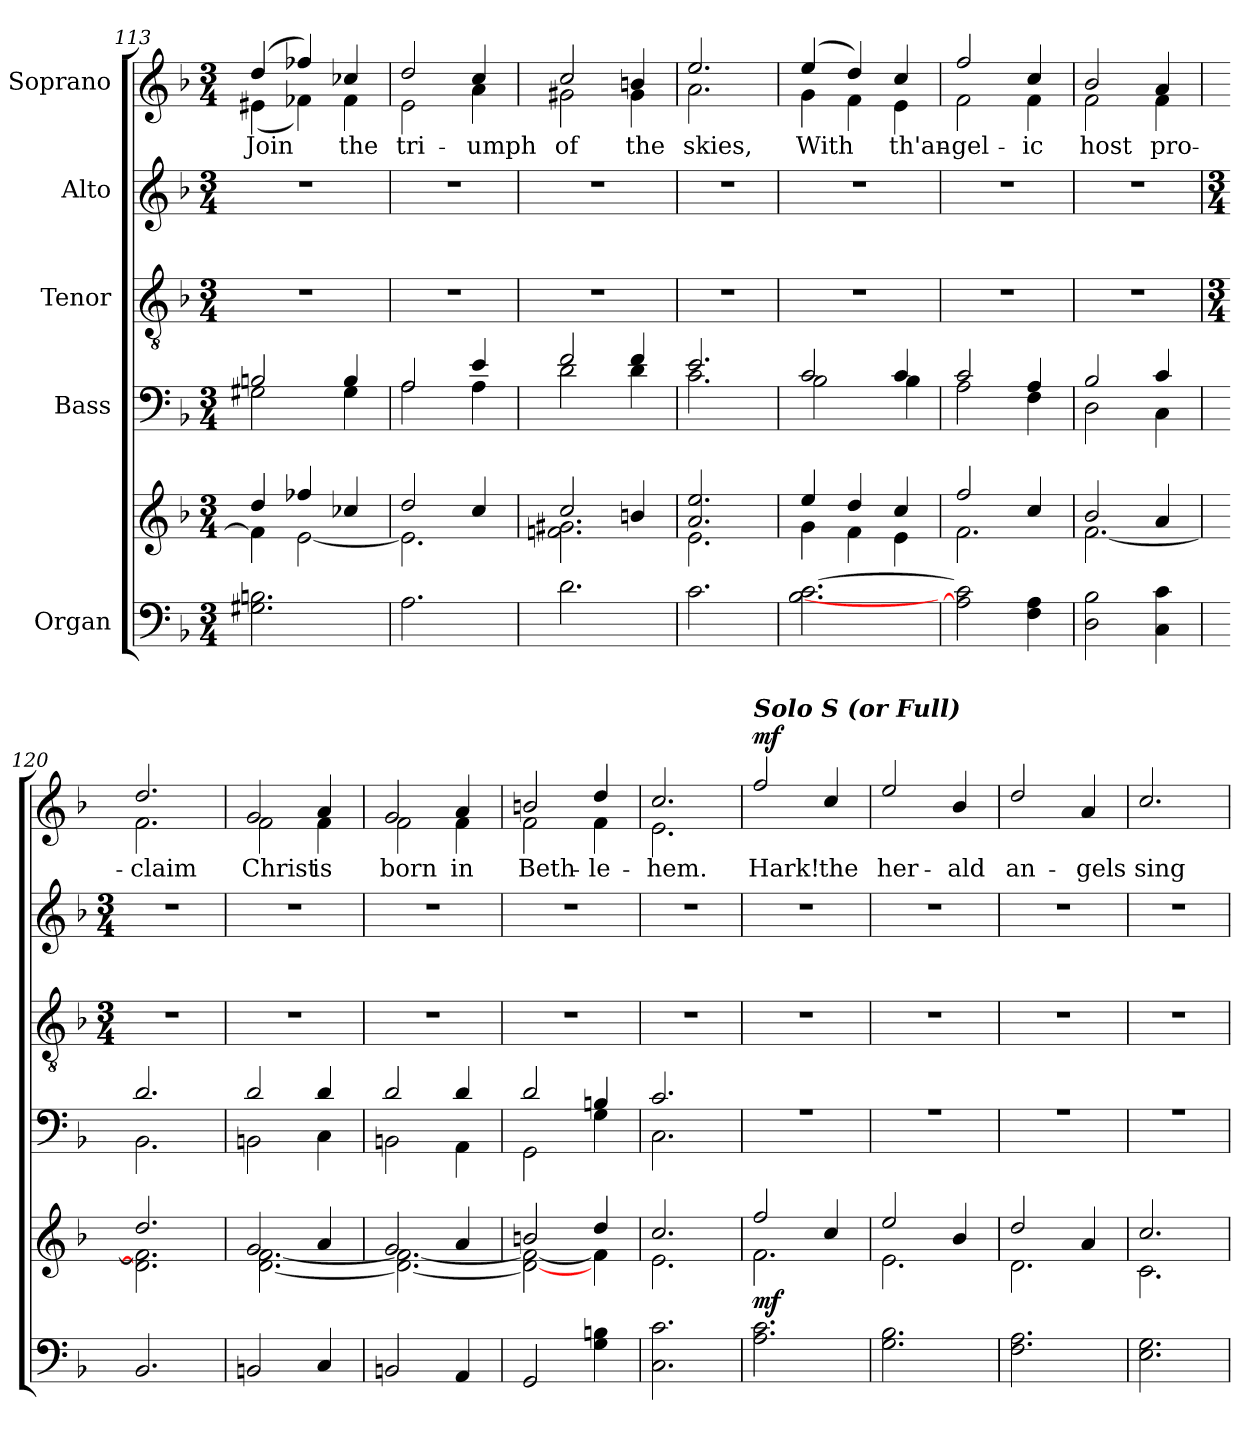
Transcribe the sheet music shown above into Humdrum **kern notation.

**kern	**kern	**dynam	**kern	**kern	**kern	**kern	**text	**dynam
*part5	*part5	*part5	*part4	*part3	*part2	*part1	*part1	*part1
*staff6	*staff5	*staff5/6	*staff4	*staff3	*staff2	*staff1	*staff1	*staff1
*I"Organ	*	*	*I"Bass	*I"Tenor	*I"Alto	*I"Soprano	*	*
*clefF4	*clefG2	*	*clefF4	*clefGv2	*clefG2	*clefG2	*	*
*k[b-]	*k[b-]	*	*k[b-]	*k[b-]	*k[b-]	*k[b-]	*	*
*F:	*F:	*	*F:	*F:	*F:	*F:	*	*
*M3/4	*M3/4	*	*M3/4	*M3/4	*M3/4	*M3/4	*	*
=113	=113	=113	=113	=113	=113	=113	=113	=113
*	*^	*	*^	*	*	*	*	*
!	!	!	!	!	!	!	!	!	!LO:LY:b	!
*	*	*	*	*	*	*	*	*^	*	*
2.G#X 2.Bn	4dd/	4f\]	.	2Bn/	2G#X\	2.r	2.r	(>4dd/	(<4e#X\	Join	.
.	4ff-X/	[2e\	.	.	.	.	.	4ff-X/)	4f-X\)	.	.
!	!	!	!	!	!	!	!	!	!	!LO:LY:b	!
.	4cc-X/	.	.	4B/	4G#\	.	.	4cc-X/	4f-\	the	.
=114	=114	=114	=114	=114	=114	=114	=114	=114	=114	=114	=114
!	!	!	!	!	!	!	!	!	!	!LO:LY:b	!
2.A	2dd/	2.e\]	.	2A/	2A\	2.r	2.r	2dd/	2e\	tri-	.
!	!	!	!	!	!	!	!	!	!	!LO:LY:b	!
.	4cc/	.	.	4e/	4A\	.	.	4cc/	4a\	-umph	.
=115	=115	=115	=115	=115	=115	=115	=115	=115	=115	=115	=115
!	!	!	!	!	!	!	!	!	!	!LO:LY:b	!
2.d	2cc/	2.fn\ 2.g#X\	.	2f/	2d\	2.r	2.r	2cc/	2g#X\	of	.
!	!	!	!	!	!	!	!	!	!	!LO:LY:b	!
.	4bn/	.	.	4f/	4d\	.	.	4bn/	4g#\	the	.
=116	=116	=116	=116	=116	=116	=116	=116	=116	=116	=116	=116
!	!	!	!	!	!	!	!	!	!	!LO:LY:b	!
2.c	2.a/ 2.ee/	2.e\	.	2.e/	2.c\	2.r	2.r	2.ee/	2.a\	skies,	.
=117	=117	=117	=117	=117	=117	=117	=117	=117	=117	=117	=117
!	!	!	!	!	!	!	!	!	!	!LO:LY:b	!
[2.B- [2.c	4ee/	4g\	.	2c/	2B-\	2.r	2.r	(>4ee/	4g\	With	.
.	4dd/	4f\	.	.	.	.	.	4dd/)	4f\	.	.
!	!	!	!	!	!	!	!	!	!	!LO:LY:b	!
.	4cc/	4e\	.	4c/	4B-\	.	.	4cc/	4e\	th'an-	.
=118	=118	=118	=118	=118	=118	=118	=118	=118	=118	=118	=118
!	!	!	!	!	!	!	!	!	!	!LO:LY:b	!
2A] 2c]	2ff/	2.f\	.	2c/	2A\	2.r	2.r	2ff/	2f\	-gel-	.
!	!	!	!	!	!	!	!	!	!	!LO:LY:b	!
4F 4A	4cc/	.	.	4A/	4F\	.	.	4cc/	4f\	-ic	.
=119	=119	=119	=119	=119	=119	=119	=119	=119	=119	=119	=119
!	!	!	!	!	!	!	!	!	!	!LO:LY:b	!
2D 2B-	2b-/	[2.f\	.	2B-/	2D\	2.r	2.r	2b-/	2f\	host	.
!	!	!	!	!	!	!	!	!	!	!LO:LY:b	!
4C 4c	4a/	.	.	4c/	4C\	.	.	4a/	4f\	pro-	.
!!LO:LB:g=z	!!
=120	=120	=120	=120	=120	=120	=120	=120	=120	=120	=120	=120
*	*	*	*	*	*	*M3/4	*M3/4	*	*	*	*
!	!	!	!	!	!	!	!	!	!	!LO:LY:b	!
2.BB-	2.dd/	2.d\] 2.f\]	.	2.d/	2.BB-\	2.r	2.r	2.dd/	2.f\	-claim	.
=121	=121	=121	=121	=121	=121	=121	=121	=121	=121	=121	=121
!	!	!	!	!	!	!	!	!	!	!LO:LY:b	!
2BBn	2g/	[2.d\ [2.f\	.	2d/	2BBn\	2.r	2.r	2g	2f\	Christ	.
!	!	!	!	!	!	!	!	!	!	!LO:LY:b	!
4C	4a/	.	.	4d/	4C\	.	.	4a	4f\	is	.
=122	=122	=122	=122	=122	=122	=122	=122	=122	=122	=122	=122
!	!	!	!	!	!	!	!	!	!	!LO:LY:b	!
2BBn	2g/	2.d\_ 2.f\_	.	2d/	2BBn\	2.r	2.r	2g	2f\	born	.
!	!	!	!	!	!	!	!	!	!	!LO:LY:b	!
4AA	4a/	.	.	4d/	4AA\	.	.	4a	4f\	in	.
=123	=123	=123	=123	=123	=123	=123	=123	=123	=123	=123	=123
!	!	!	!	!	!	!	!	!	!	!LO:LY:b	!
2GG	2bn/	2d\_ 2f\_	.	2d/	2GG\	2.r	2.r	2bn/	2f\	Beth-	.
!	!	!	!	!	!	!	!	!	!	!LO:LY:b	!
4G 4Bn	4dd/	4f\]	.	4Bn/	4G\	.	.	4dd/	4f\	-le-	.
=124	=124	=124	=124	=124	=124	=124	=124	=124	=124	=124	=124
!	!	!	!	!	!	!	!	!	!	!LO:LY:b	!
2.C 2.c	2.cc/	2.e\	.	2.c/	2.C\	2.r	2.r	2.cc/	2.e\	-hem.	.
=125	=125	=125	=125	=125	=125	=125	=125	=125	=125	=125	=125
!	!	!	!	!	!	!	!	!LO:TX:a:Bi:t=Solo S (or Full)	!	!	!
!	!	!	!LO:DY:b	!LO:N:vis=1	!LO:N:vis=1	!	!	!	!LO:N:vis=1	!LO:LY:b	!LO:DY:b
2.A 2.c	2ff/	2.f\	mf	2.r	2.ryy	2.r	2.r	2ff	2.ryy	Hark!	mf
!	!	!	!	!	!	!	!	!	!	!LO:LY:b	!
.	4cc/	.	.	.	.	.	.	4cc	.	the	.
=126	=126	=126	=126	=126	=126	=126	=126	=126	=126	=126	=126
!	!	!	!	!LO:N:vis=1	!LO:N:vis=1	!	!	!	!LO:N:vis=1	!LO:LY:b	!
2.G 2.B-	2ee/	2.e\	.	2.r	2.ryy	2.r	2.r	2ee	2.ryy	her-	.
!	!	!	!	!	!	!	!	!	!	!LO:LY:b	!
.	4b-/	.	.	.	.	.	.	4b-	.	-ald	.
=127	=127	=127	=127	=127	=127	=127	=127	=127	=127	=127	=127
!	!	!	!	!LO:N:vis=1	!LO:N:vis=1	!	!	!	!LO:N:vis=1	!LO:LY:b	!
2.F 2.A	2dd/	2.d\	.	2.r	2.ryy	2.r	2.r	2dd	2.ryy	an-	.
!	!	!	!	!	!	!	!	!	!	!LO:LY:b	!
.	4a/	.	.	.	.	.	.	4a	.	-gels	.
=128	=128	=128	=128	=128	=128	=128	=128	=128	=128	=128	=128
!	!	!	!	!LO:N:vis=1	!LO:N:vis=1	!	!	!	!LO:N:vis=1	!LO:LY:b	!
2.E 2.G	2.cc/	2.c\	.	2.r	2.ryy	2.r	2.r	2.cc	2.ryy	sing	.
*	*v	*v	*	*	*	*	*	*v	*v	*	*
*	*	*	*v	*v	*	*	*	*	*
=	=	=	=	=	=	=	=	=
*-	*-	*-	*-	*-	*-	*-	*-	*-
